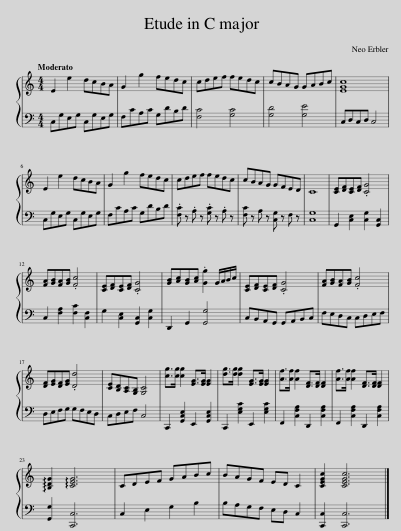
X:1
%%score { 1 | 2 }
L:1/8
Q:1/4=114
M:4/4
I:linebreak $
K:C
V:1 treble
V:2 bass
V:1
 E2 e2 dcBA | G2 g2 fedc | cdef fedc | cBAG GABc | [EGc]8 |$ %5
 E2 e2 dcBA | G2 g2 fedc | cdef fedc | cBAG GFED | C8 | %10
 [CE][DF][CE][DF] .[CG]4 |$ [FA][GB][FA][GB] .[Fc]4 | [CE][DF][CE][DF] .[CG]4 | [GB][Ac][GB][Ac] .[Gg]2 G/A/B/c/ | [CE][DF][CE][DF] .[CG]4 | %15
 [FA][GB][FA][GB] .[Fc]4 |$ [DF][EG][DF][EG] .[Dd]4 | [CE][B,D][A,C][G,B,] [G,C]4 | [cg]>[cg] [cg]2 [EG]>[EG] [EG]2 | [dg]>[dg] [dg]2 [EG]>[EG] [EG]2 | %20
 [Af]>[Af] [Af]2 [DF]>[DF] [DF]2 | [Af]>[Af] [Af]2 [DF]>[DF] [DF]2 |$ !arpeggio![B,DG]2 !arpeggio![CEG]6 | CDEF GABc | BAGF ED C2 | %25
 [CEGc]2 [CEGc]6 |] %26
V:2
 C,G,E,G, C,G,E,G, | F,CA,C G,DB,D | [F,C]4 [G,C]4 | [G,D]4 [G,E]4 | C,D,C,D, C,4 |$ %5
 C,G,E,G, C,G,E,G, | F,CA,C G,DB,D | .[F,C] z .A, z .[G,C] z .A, z | [F,C] z A, z [C,G,] z F, z | [C,G,]8 | %10
 G,,2 [C,E,]2 [C,G,]2 [G,,C,]2 |$ C,2 [F,A,]2 [F,C]2 [C,F,]2 | G,2 [C,E,]2 [G,,C,]2 [C,G,]2 | D,,2 G,,2 [G,,G,]4 | C,B,,A,,G,, G,,A,,B,,C, | %15
 F,E,D,C, C,D,E,F, |$ D,E,F,G, G,F,E,D, | C,D,E,F, C,4 | C,,2 [G,,C,E,]2 E,,2 [G,,C,E,]2 | C,,2 [E,G,C]2 E,,2 [E,G,C]2 | %20
 F,,2 [C,F,A,]2 D,,2 [C,F,A,]2 | F,,2 [C,F,A,]2 D,,2 [C,F,A,]2 |$ [G,,G,]2 [C,,C,]6 | C,2 E,2 G,2 B,2 | B,A,G,F, E,D, C,2 | %25
 [C,,C,]2 [C,,C,]6 |] %26
